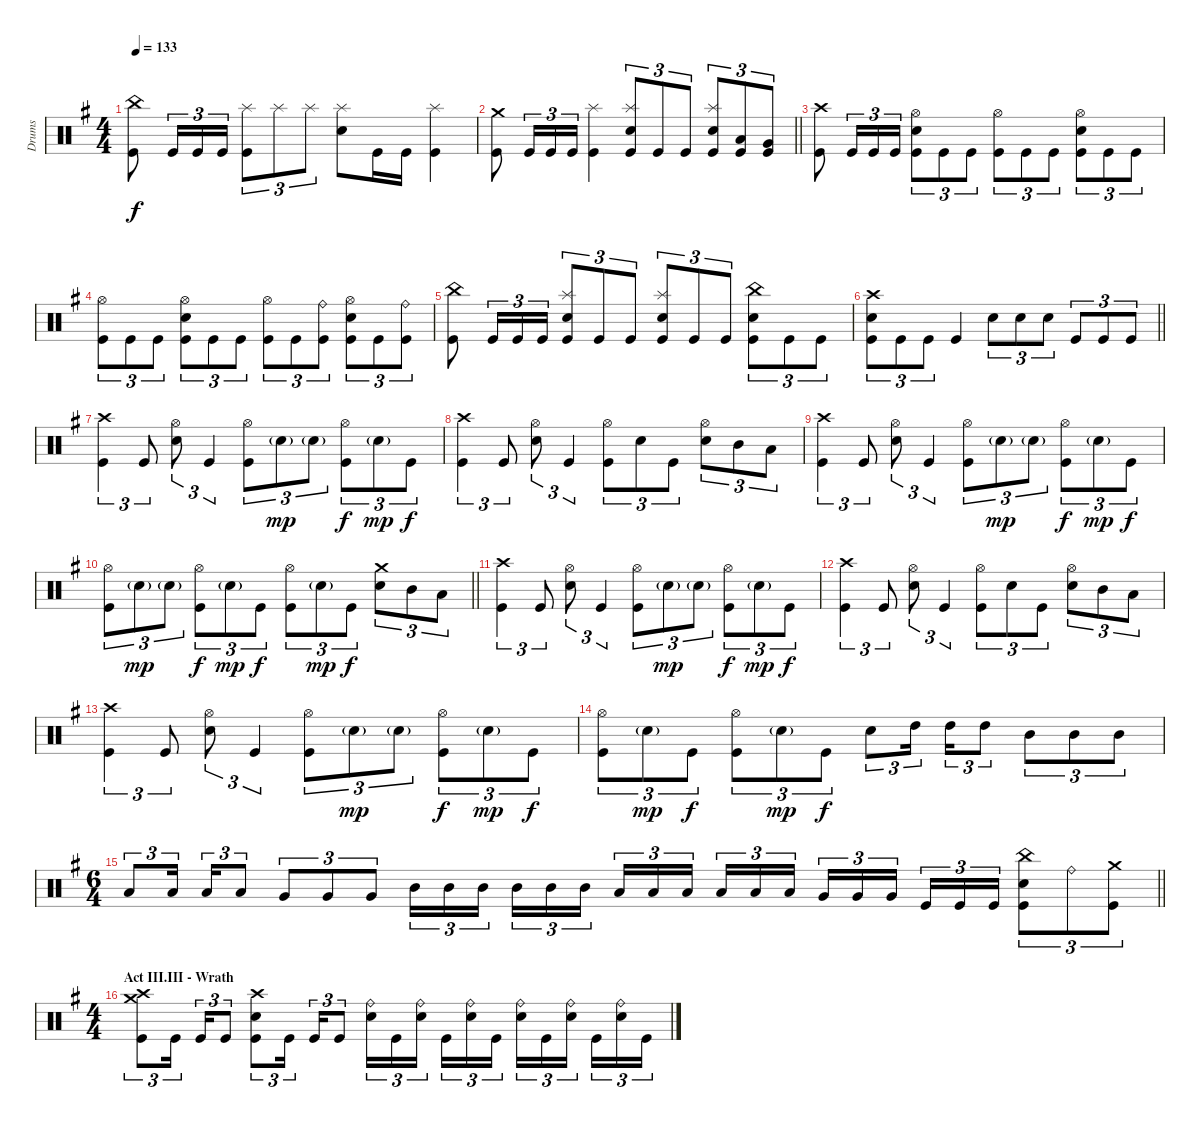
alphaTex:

\track ("Drums" "Drums") {instrument percussion}
\staff
\articulation defaults
\ts (4 4)
\tempo 133
\clef neutral
\ks eminor
("China (hit)" "Kick (hit)").8{dy f} "Kick (hit)".16{tu (3 2)} "Kick (hit)".16{tu (3 2)} "Kick (hit)".16{tu (3 2)} ("Splash (hit)" "Kick (hit)").8{tu (3 2)} "Splash (hit)".8{tu (3 2)} "Splash (hit)".8{tu (3 2)} ("Splash (hit)" "Electric Snare (hit)").8 "Kick (hit)".16 "Kick (hit)".16 ("Splash (hit)" "Kick (hit)").4 |
\barLineRight lightlight
("Crash medium (hit)" "Kick (hit)").8 "Kick (hit)".16{tu (3 2)} "Kick (hit)".16{tu (3 2)} "Kick (hit)".16{tu (3 2)} ("Splash (hit)" "Kick (hit)").4 ("Splash (hit)" "Electric Snare (hit)" "Kick (hit)").8{tu (3 2)} "Kick (hit)".8{tu (3 2)} "Kick (hit)".8{tu (3 2)} ("Splash (hit)" "Electric Snare (hit)" "Kick (hit)").8{tu (3 2)} ("Low Tom (hit)" "Kick (hit)").8{tu (3 2)} ("Very Low Tom (hit)" "Kick (hit)").8{tu (3 2)} |
("Crash high (hit)" "Kick (hit)").8 "Kick (hit)".16{tu (3 2)} "Kick (hit)".16{tu (3 2)} "Kick (hit)".16{tu (3 2)} ("Hi-Hat (open)" "Electric Snare (hit)" "Kick (hit)").8{tu (3 2)} "Kick (hit)".8{tu (3 2)} "Kick (hit)".8{tu (3 2)} ("Hi-Hat (open)" "Kick (hit)").8{tu (3 2)} "Kick (hit)".8{tu (3 2)} "Kick (hit)".8{tu (3 2)} ("Hi-Hat (open)" "Electric Snare (hit)" "Kick (hit)").8{tu (3 2)} "Kick (hit)".8{tu (3 2)} "Kick (hit)".8{tu (3 2)} |
("Hi-Hat (open)" "Kick (hit)").8{tu (3 2)} "Kick (hit)".8{tu (3 2)} "Kick (hit)".8{tu (3 2)} ("Hi-Hat (open)" "Electric Snare (hit)" "Kick (hit)").8{tu (3 2)} "Kick (hit)".8{tu (3 2)} "Kick (hit)".8{tu (3 2)} ("Hi-Hat (open)" "Kick (hit)").8{tu (3 2)} "Kick (hit)".8{tu (3 2)} ("Ride (bell)" "Kick (hit)").8{tu (3 2)} ("Hi-Hat (open)" "Electric Snare (hit)" "Kick (hit)").8{tu (3 2)} "Kick (hit)".8{tu (3 2)} ("Ride (bell)" "Kick (hit)").8{tu (3 2)} |
("China (hit)" "Kick (hit)").8 "Kick (hit)".16{tu (3 2)} "Kick (hit)".16{tu (3 2)} "Kick (hit)".16{tu (3 2)} ("Splash (hit)" "Electric Snare (hit)" "Kick (hit)").8{tu (3 2)} "Kick (hit)".8{tu (3 2)} "Kick (hit)".8{tu (3 2)} ("Splash (hit)" "Electric Snare (hit)" "Kick (hit)").8{tu (3 2)} "Kick (hit)".8{tu (3 2)} "Kick (hit)".8{tu (3 2)} ("China (hit)" "Electric Snare (hit)" "Kick (hit)").8{tu (3 2)} "Kick (hit)".8{tu (3 2)} "Kick (hit)".8{tu (3 2)} |
\barLineRight lightlight
("Crash high (hit)" "Electric Snare (hit)" "Kick (hit)").8{tu (3 2)} "Kick (hit)".8{tu (3 2)} "Kick (hit)".8{tu (3 2)} "Kick (hit)".4 "Electric Snare (hit)".8{tu (3 2)} "Electric Snare (hit)".8{tu (3 2)} "Electric Snare (hit)".8{tu (3 2)} "Kick (hit)".8{tu (3 2)} "Kick (hit)".8{tu (3 2)} "Kick (hit)".8{tu (3 2)} |
\section ("" "")
("Crash high (hit)" "Kick (hit)").4{tu (3 2)} "Kick (hit)".8{tu (3 2)} ("Hi-Hat (open)" "Electric Snare (hit)").8{tu (3 2)} "Kick (hit)".4{tu (3 2)} ("Hi-Hat (open)" "Kick (hit)").8{tu (3 2)} "Electric Snare (hit)"{g}.8{tu (3 2) dy mp} "Electric Snare (hit)"{g}.8{tu (3 2)} ("Hi-Hat (open)" "Kick (hit)").8{tu (3 2) dy f} "Electric Snare (hit)"{g}.8{tu (3 2) dy mp} "Kick (hit)".8{tu (3 2) dy f} |
("Crash high (hit)" "Kick (hit)").4{tu (3 2)} "Kick (hit)".8{tu (3 2)} ("Hi-Hat (open)" "Electric Snare (hit)").8{tu (3 2)} "Kick (hit)".4{tu (3 2)} ("Hi-Hat (open)" "Kick (hit)").8{tu (3 2)} "Electric Snare (hit)".8{tu (3 2)} "Kick (hit)".8{tu (3 2)} ("Hi-Hat (open)" "Electric Snare (hit)").8{tu (3 2)} "Mid Tom (hit)".8{tu (3 2)} "Low Tom (hit)".8{tu (3 2)} |
("Crash high (hit)" "Kick (hit)").4{tu (3 2)} "Kick (hit)".8{tu (3 2)} ("Hi-Hat (open)" "Electric Snare (hit)").8{tu (3 2)} "Kick (hit)".4{tu (3 2)} ("Hi-Hat (open)" "Kick (hit)").8{tu (3 2)} "Electric Snare (hit)"{g}.8{tu (3 2) dy mp} "Electric Snare (hit)"{g}.8{tu (3 2)} ("Hi-Hat (open)" "Kick (hit)").8{tu (3 2) dy f} "Electric Snare (hit)"{g}.8{tu (3 2) dy mp} "Kick (hit)".8{tu (3 2) dy f} |
\barLineRight lightlight
("Hi-Hat (open)" "Kick (hit)").8{tu (3 2)} "Electric Snare (hit)"{g}.8{tu (3 2) dy mp} "Electric Snare (hit)"{g}.8{tu (3 2)} ("Hi-Hat (open)" "Kick (hit)").8{tu (3 2) dy f} "Electric Snare (hit)"{g}.8{tu (3 2) dy mp} "Kick (hit)".8{tu (3 2) dy f} ("Hi-Hat (open)" "Kick (hit)").8{tu (3 2)} "Electric Snare (hit)"{g}.8{tu (3 2) dy mp} "Kick (hit)".8{tu (3 2) dy f} ("Crash medium (hit)" "Electric Snare (hit)").8{tu (3 2)} "Mid Tom (hit)".8{tu (3 2)} "Low Tom (hit)".8{tu (3 2)} |
("Crash high (hit)" "Kick (hit)").4{tu (3 2)} "Kick (hit)".8{tu (3 2)} ("Hi-Hat (open)" "Electric Snare (hit)").8{tu (3 2)} "Kick (hit)".4{tu (3 2)} ("Hi-Hat (open)" "Kick (hit)").8{tu (3 2)} "Electric Snare (hit)"{g}.8{tu (3 2) dy mp} "Electric Snare (hit)"{g}.8{tu (3 2)} ("Hi-Hat (open)" "Kick (hit)").8{tu (3 2) dy f} "Electric Snare (hit)"{g}.8{tu (3 2) dy mp} "Kick (hit)".8{tu (3 2) dy f} |
("Crash high (hit)" "Kick (hit)").4{tu (3 2)} "Kick (hit)".8{tu (3 2)} ("Hi-Hat (open)" "Electric Snare (hit)").8{tu (3 2)} "Kick (hit)".4{tu (3 2)} ("Hi-Hat (open)" "Kick (hit)").8{tu (3 2)} "Electric Snare (hit)".8{tu (3 2)} "Kick (hit)".8{tu (3 2)} ("Hi-Hat (open)" "Electric Snare (hit)").8{tu (3 2)} "Mid Tom (hit)".8{tu (3 2)} "Low Tom (hit)".8{tu (3 2)} |
("Crash high (hit)" "Kick (hit)").4{tu (3 2)} "Kick (hit)".8{tu (3 2)} ("Hi-Hat (open)" "Electric Snare (hit)").8{tu (3 2)} "Kick (hit)".4{tu (3 2)} ("Hi-Hat (open)" "Kick (hit)").8{tu (3 2)} "Electric Snare (hit)"{g}.8{tu (3 2) dy mp} "Electric Snare (hit)"{g}.8{tu (3 2)} ("Hi-Hat (open)" "Kick (hit)").8{tu (3 2) dy f} "Electric Snare (hit)"{g}.8{tu (3 2) dy mp} "Kick (hit)".8{tu (3 2) dy f} |
("Hi-Hat (open)" "Kick (hit)").8{tu (3 2)} "Electric Snare (hit)"{g}.8{tu (3 2) dy mp} "Kick (hit)".8{tu (3 2) dy f} ("Hi-Hat (open)" "Kick (hit)").8{tu (3 2)} "Electric Snare (hit)"{g}.8{tu (3 2) dy mp} "Kick (hit)".8{tu (3 2) dy f} "Electric Snare (hit)".8{tu (3 2)} "High Tom (hit)".16{tu (3 2) beam splitsecondary} "High Tom (hit)".16{tu (3 2)} "High Tom (hit)".8{tu (3 2)} "Mid Tom (hit)".8{tu (3 2)} "Mid Tom (hit)".8{tu (3 2)} "Mid Tom (hit)".8{tu (3 2)} |
\ts (6 4)
\barLineRight lightlight "Low Tom (hit)".8{tu (3 2)} "Low Tom (hit)".16{tu (3 2) beam splitsecondary} "Low Tom (hit)".16{tu (3 2)} "Low Tom (hit)".8{tu (3 2)} "Very Low Tom (hit)".8{tu (3 2)} "Very Low Tom (hit)".8{tu (3 2)} "Very Low Tom (hit)".8{tu (3 2)} "Mid Tom (hit)".16{tu (3 2)} "Mid Tom (hit)".16{tu (3 2)} "Mid Tom (hit)".16{tu (3 2) beam splitsecondary} "Mid Tom (hit)".16{tu (3 2)} "Mid Tom (hit)".16{tu (3 2)} "Mid Tom (hit)".16{tu (3 2)} "Low Tom (hit)".16{tu (3 2)} "Low Tom (hit)".16{tu (3 2)} "Low Tom (hit)".16{tu (3 2) beam splitsecondary} "Low Tom (hit)".16{tu (3 2)} "Low Tom (hit)".16{tu (3 2)} "Low Tom (hit)".16{tu (3 2) beam splitsecondary} "Very Low Tom (hit)".16{tu (3 2)} "Very Low Tom (hit)".16{tu (3 2)} "Very Low Tom (hit)".16{tu (3 2) beam splitsecondary} "Kick (hit)".16{tu (3 2)} "Kick (hit)".16{tu (3 2)} "Kick (hit)".16{tu (3 2)}
("China (hit)" "Electric Snare (hit)" "Kick (hit)").8{tu (3 2)} "Ride (bell)".8{tu (3 2)} ("Crash medium (hit)" "Kick (hit)").8{tu (3 2)} |
\ts (4 4)
\section ("" "Act III.III - Wrath")
("Crash high (hit)" "Crash medium (hit)" "Kick (hit)").8{tu (3 2)} "Kick (hit)".16{tu (3 2) beam splitsecondary} "Kick (hit)".16{tu (3 2)} "Kick (hit)".8{tu (3 2)} ("Crash high (hit)" "Electric Snare (hit)" "Kick (hit)").8{tu (3 2)} "Kick (hit)".16{tu (3 2) beam splitsecondary} "Kick (hit)".16{tu (3 2)} "Kick (hit)".8{tu (3 2)} ("Ride (bell)" "Electric Snare (hit)").16{tu (3 2)} "Kick (hit)".16{tu (3 2)} ("Ride (bell)" "Electric Snare (hit)").16{tu (3 2) beam splitsecondary} "Kick (hit)".16{tu (3 2)} ("Ride (bell)" "Electric Snare (hit)").16{tu (3 2)} "Kick (hit)".16{tu (3 2)} ("Ride (bell)" "Electric Snare (hit)").16{tu (3 2)} "Kick (hit)".16{tu (3 2)} ("Ride (bell)" "Electric Snare (hit)").16{tu (3 2) beam splitsecondary} "Kick (hit)".16{tu (3 2)} ("Ride (bell)" "Electric Snare (hit)").16{tu (3 2)} "Kick (hit)".16{tu (3 2)}
